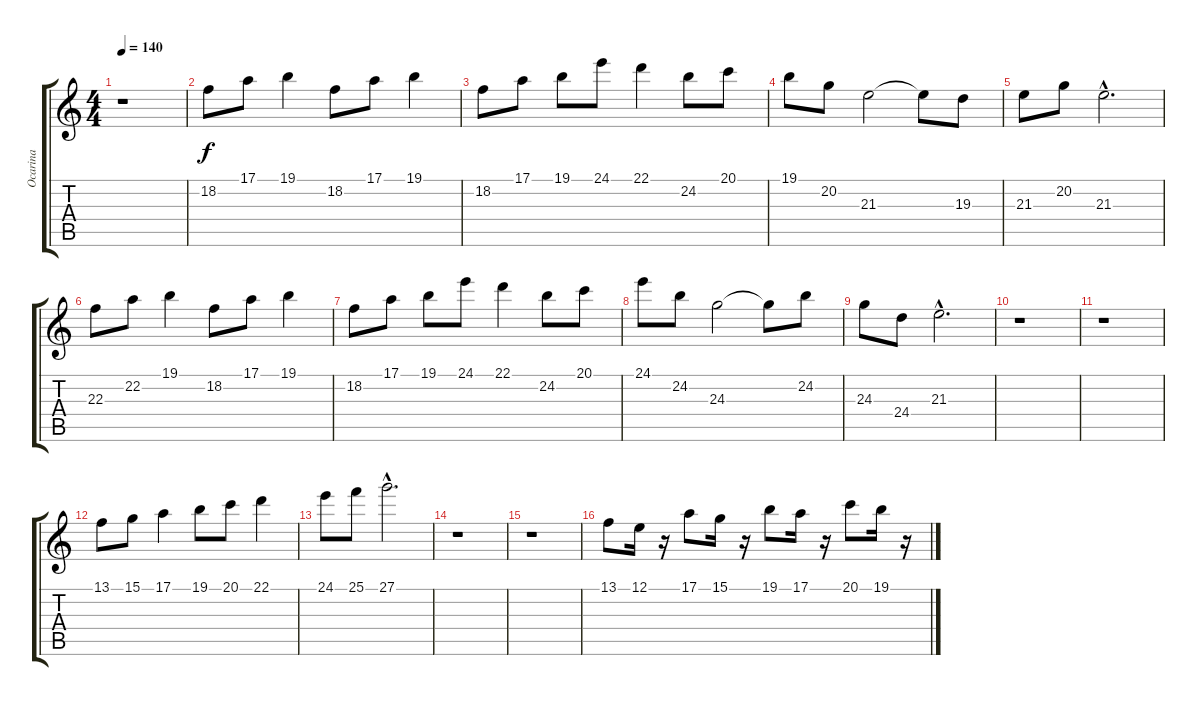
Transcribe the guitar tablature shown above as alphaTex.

\track ("Ocarina" "Ocarina") {instrument piccolo}
\staff {score tabs}
\tuning (E4 B3 G3 D3 A2 E2) {hide}
\ts (4 4)
\tempo 140
\clef g2
\ks c
r.1{dy f instrument piccolo} |
18.2.8 17.1.8 19.1.4 18.2.8 17.1.8 19.1.4 |
18.2.8 17.1.8 19.1.8 24.1.8 22.1.4 24.2.8 20.1.8 |
19.1.8 20.2.8 21.3.2 21.3{t}.8 19.3.8 |
21.3.8 20.2.8 21.3{hac}.2{d} |
22.3.8 22.2.8 19.1.4 18.2.8 17.1.8 19.1.4 |
18.2.8 17.1.8 19.1.8 24.1.8 22.1.4 24.2.8 20.1.8 |
24.1.8 24.2.8 24.3.2 24.3{t}.8 24.2.8 |
24.3.8 24.4.8 21.3{hac}.2{d} |
r.1 |
r.1 |
13.1.8 15.1.8 17.1.4 19.1.8 20.1.8 22.1.4 |
24.1.8 25.1.8 27.1{hac}.2{d} |
r.1 |
r.1 |
13.1.8 12.1.16 r.16 17.1.8 15.1.16 r.16 19.1.8 17.1.16 r.16 20.1.8 19.1.16 r.16
